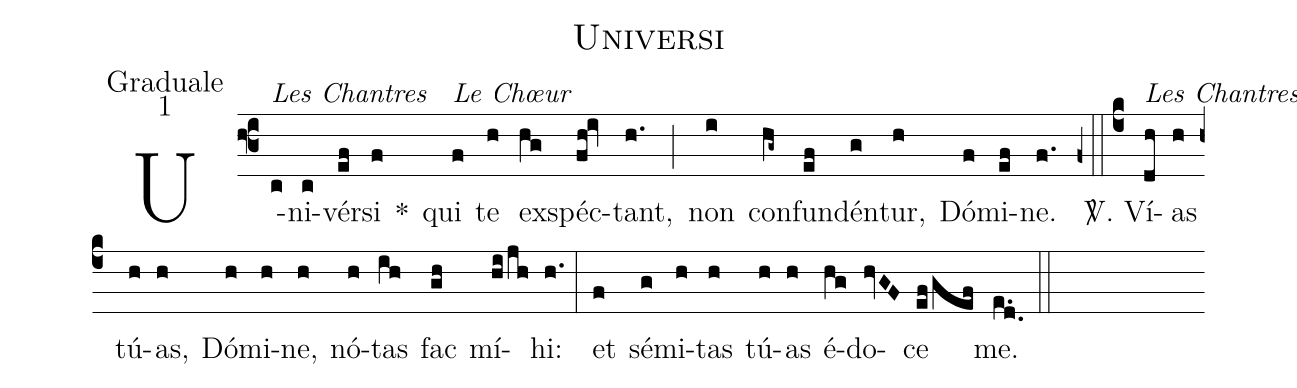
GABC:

name:Universi;
office-part:Graduale;
mode:1;
%%
(f3) U<alt>Les Chantres</alt>(c)ni(c)vér(ef)si(f) *() qui<alt>Le Chœur</alt>(f) te(h) ex(hg)spéc(fh!iv)tant,(h.) (;) non(i) con(hg~)fun(ef)dén(g)tur,(h) Dó(f)mi(ef)ne.(f.) (z0::c4) <sp>V/</sp>. Ví<alt>Les Chantres</alt>(dh)as(h) tú(h)as,(h) Dó(h)mi(h)ne,(h) nó(h)tas(ih) fac(gh) mí(hi/jh)hi:(h.) (:) et(f) sé(g)mi(h)tas(h) tú(h)as(h) é(hg)do(hvGF)ce(ef/gef) me.(e.d.) (::)
